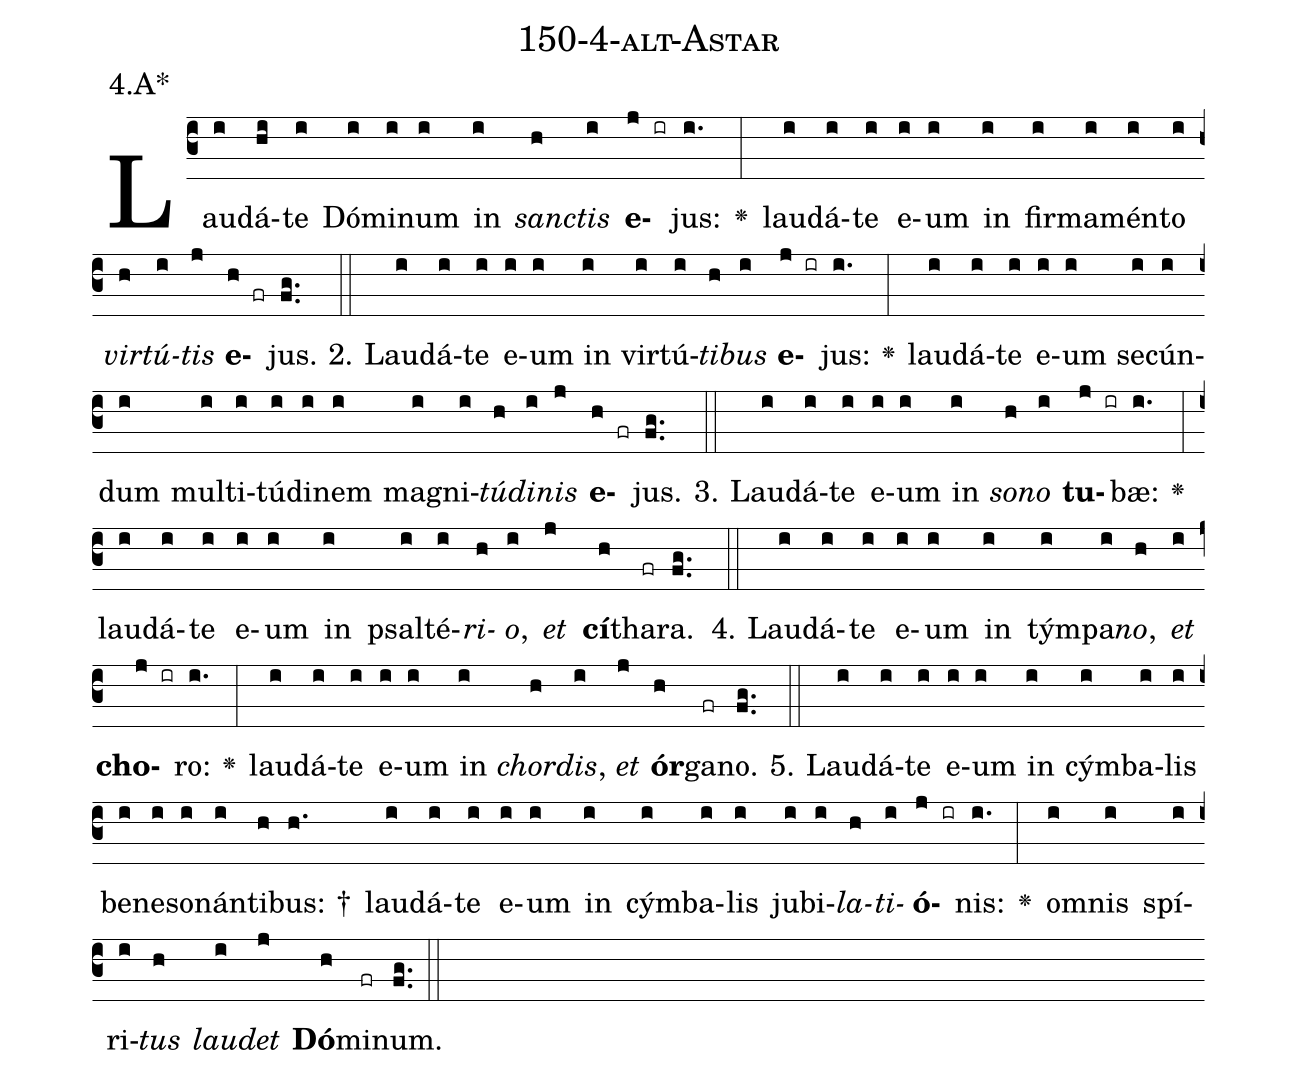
name: 150-4-alt-Astar;
annotation: 4.A*;
%%
(c3)Lau(i)dá(hi)te(i) Dó(i)mi(i)num(i) in(i) <i>sanc</i>(h)<i>tis</i>(i) <b>e</b>(j ir)jus:(i.) <v>\greheightstar</v>(:) lau(i)dá(i)te(i) e(i)um(i) in(i) fir(i)ma(i)mén(i)to(i) <i>vir</i>(h)<i>tú</i>(i)<i>tis</i>(j) <b>e</b>(h fr)jus.(fg..) (::)
2. Lau(i)dá(i)te(i) e(i)um(i) in(i) vir(i)tú(i)<i>ti</i>(h)<i>bus</i>(i) <b>e</b>(j ir)jus:(i.) <v>\greheightstar</v>(:) lau(i)dá(i)te(i) e(i)um(i) se(i)cún(i)dum(i) mul(i)ti(i)tú(i)di(i)nem(i) ma(i)gni(i)<i>tú</i>(h)<i>di</i>(i)<i>nis</i>(j) <b>e</b>(h fr)jus.(fg..) (::)
3. Lau(i)dá(i)te(i) e(i)um(i) in(i) <i>so</i>(h)<i>no</i>(i) <b>tu</b>(j ir)bæ:(i.) <v>\greheightstar</v>(:) lau(i)dá(i)te(i) e(i)um(i) in(i) psal(i)té(i)<i>ri</i>(h)<i>o</i>,(i) <i>et</i>(j) <b>cí</b>(h)tha(fr)ra.(fg..) (::)
4. Lau(i)dá(i)te(i) e(i)um(i) in(i) tým(i)pa(i)<i>no</i>,(h) <i>et</i>(i) <b>cho</b>(j ir)ro:(i.) <v>\greheightstar</v>(:) lau(i)dá(i)te(i) e(i)um(i) in(i) <i>chor</i>(h)<i>dis</i>,(i) <i>et</i>(j) <b>ór</b>(h)ga(fr)no.(fg..) (::)
5. Lau(i)dá(i)te(i) e(i)um(i) in(i) cým(i)ba(i)lis(i) be(i)ne(i)so(i)nán(i)ti(h)bus: †(h.) lau(i)dá(i)te(i) e(i)um(i) in(i) cým(i)ba(i)lis(i) ju(i)bi(i)<i>la</i>(h)<i>ti</i>(i)<b>ó</b>(j ir)nis:(i.) <v>\greheightstar</v>(:) om(i)nis(i) spí(i)ri(i)<i>tus</i>(h) <i>lau</i>(i)<i>det</i>(j) <b>Dó</b>(h)mi(fr)num.(fg..) (::)
